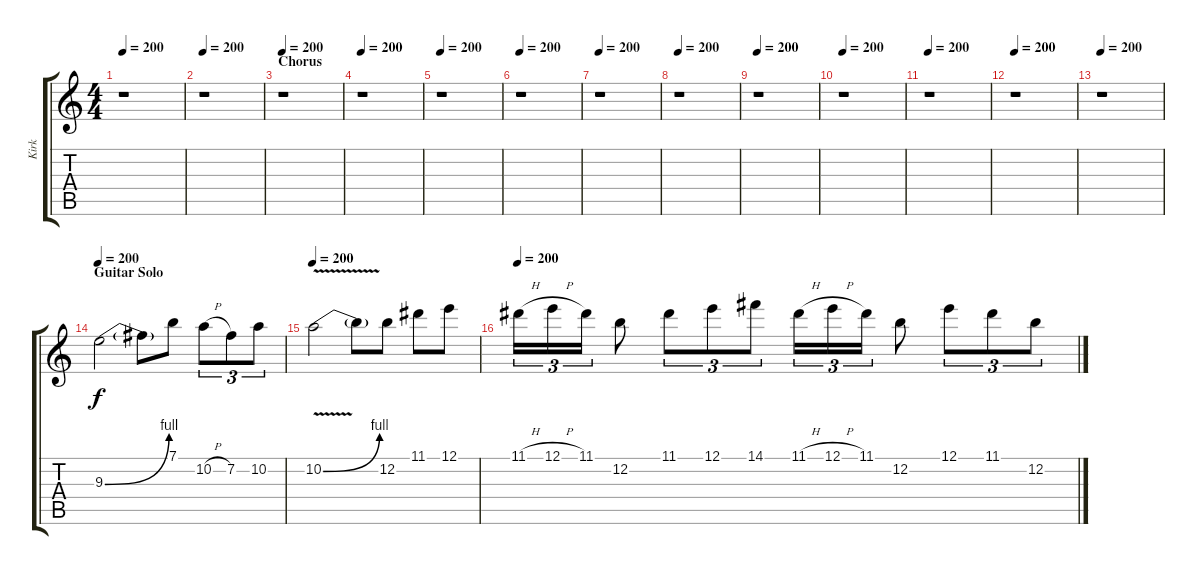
\track ("Kirk" "Kirk") {instrument distortionguitar}
\staff {score tabs}
\tuning (E4 B3 G3 D3 A2 E2) {hide}
\ts (4 4)
\tempo 200
\clef g2
\ks c
r.1{dy f} |
\tempo 200
r.1 |
\section ("" "Chorus")
\tempo 200
r.1 |
\tempo 200
r.1 |
\tempo 200
r.1 |
\tempo 200
r.1 |
\tempo 200
r.1 |
\tempo 200
r.1 |
\tempo 200
r.1 |
\tempo 200
r.1 |
\tempo 200
r.1 |
\tempo 200
r.1 |
\tempo 200
r.1 |
\section ("" "Guitar Solo")
\tempo 200
9.3{be (bend 0 0 60 4)}.2{volume 15} 9.3{t}.8 7.1.8 10.2{h}.8{tu (3 2)} 7.2.8{tu (3 2)} 10.2.8{tu (3 2)} |
\tempo 200
10.2{be (bend 0 0 60 4) v}.2 10.2{t}.8 12.2.8 11.1.8 12.1.8 |
\tempo 200
11.1{h}.16{tu (3 2)} 12.1{h}.16{tu (3 2)} 11.1.16{tu (3 2)} 12.2.8 11.1.8{tu (3 2)} 12.1.8{tu (3 2)} 14.1.8{tu (3 2)} 11.1{h}.16{tu (3 2)} 12.1{h}.16{tu (3 2)} 11.1.16{tu (3 2)} 12.2.8 12.1.8{tu (3 2)} 11.1.8{tu (3 2)} 12.2.8{tu (3 2)}
